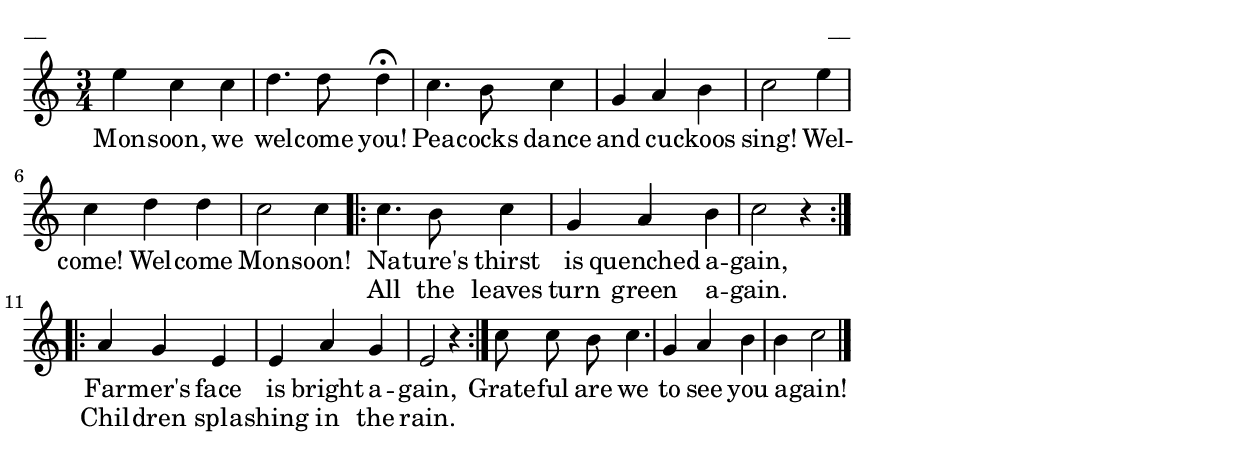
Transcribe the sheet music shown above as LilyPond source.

\version "2.13.16"
%\header {
%    title = "Monsoon, We Welcome You"
%} 
% Words: Yasmin; Music: Hema
% Monsoon Janmashtami Song Book. Sloka, The Hederabad Waldorf School
\paper {
line-width = 14\cm
left-margin = 0.4\cm
between-system-padding = 0.1\cm
between-system-space = 0.1\cm
}
\layout {
indent = #0
ragged-last = ##f
}


voiceA = \relative c' {
\clef "treble"
\key c \major
\time 3/4
e'4 c c | d4. d8 d4\fermata | c4. b8 c4 | g4 a b | c2 e4 | c4 d d | c2 c4
\repeat volta 2 {
c4. b8 c4 | g4 a b | c2 r4 
} 
\repeat volta 2 {
a4 g e | e4 a g | e2 r4
}
c'8 c b c4. | g4 a b | b4 c2
\bar "|."
} 

lyricA = \lyricmode {
Mon -- soon, we wel -- come you!
Pea -- cocks dance and cu -- ckoos sing!
Wel -- come! Wel -- come Mon -- soon!
Na -- ture's thirst is quenched a -- gain,
Far -- mer's face is bright a -- gain,
Grate -- ful are we to see you a -- gain!
}

lyricB = \lyricmode {
_ _ _ _ _ _
_ _ _ _ _ _ _
_ _ _ _ _ _ 
All the leaves turn green a -- gain. 
Chil -- dren spla -- shing in the rain. 
}

fullScore = <<
\new Staff {
<<
\new Voice = "voiceA" { \oneVoice \autoBeamOff \voiceA }
\lyricsto "voiceA" \new Lyrics \lyricA
\lyricsto "voiceA" \new Lyrics \lyricB
>>
}
>>

\score {
\fullScore
\header { piece = "__" opus = "__" }
}
\markup { \with-color #(x11-color 'white) \sans \smaller "__" }
\score {
\unfoldRepeats
\fullScore
\midi {
\context { \Staff \remove "Staff_performer" }
\context { \Voice \consists "Staff_performer" }
}
}



